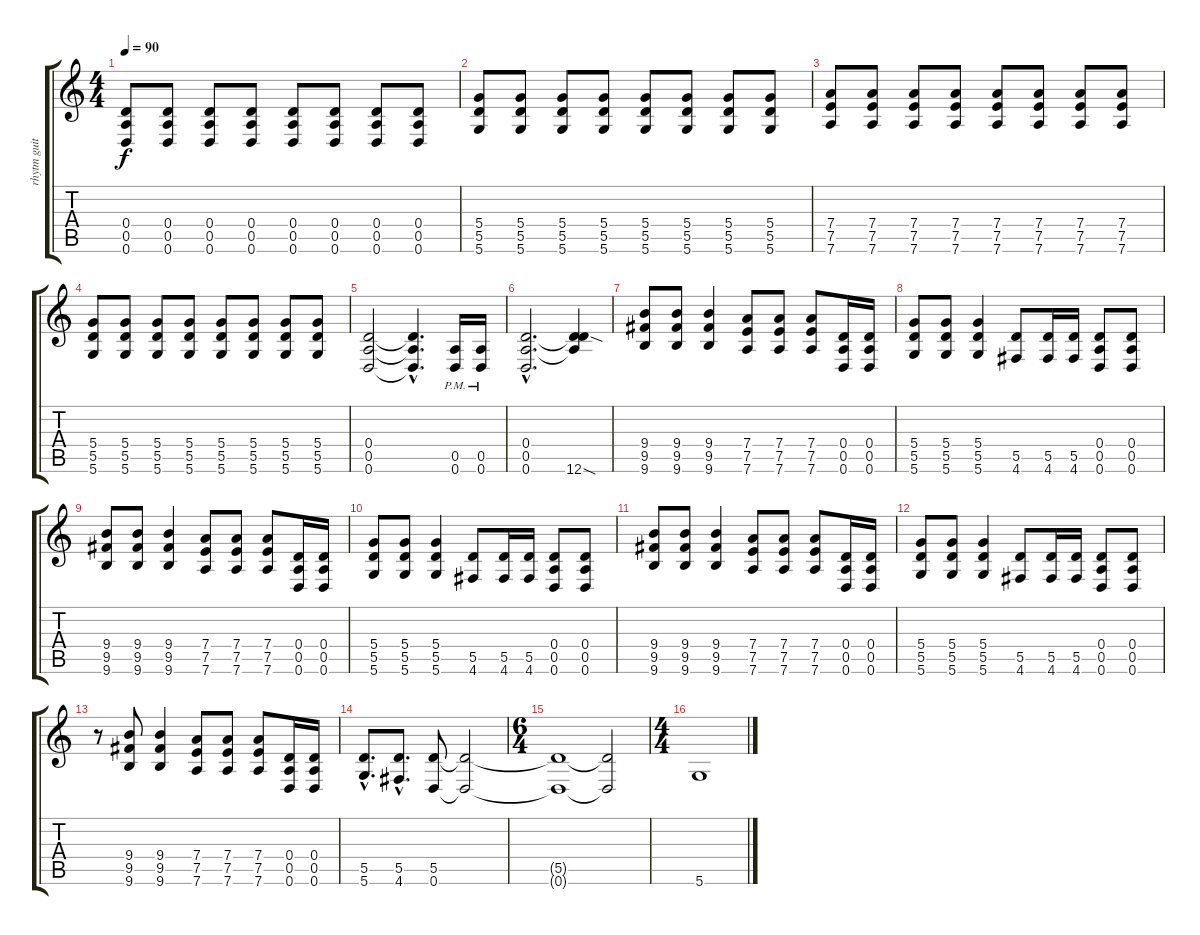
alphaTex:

\track ("rhytm guitar - ryan" "rhytm guit") {instrument overdrivenguitar}
\staff {score tabs}
\tuning (E4 B3 G3 D3 A2 D2) {hide}
\ts (4 4)
\tempo 90
\clef g2
\ks c
(0.4 0.5 0.6).8{dy f} (0.4 0.5 0.6).8 (0.4 0.5 0.6).8 (0.4 0.5 0.6).8 (0.4 0.5 0.6).8 (0.4 0.5 0.6).8 (0.4 0.5 0.6).8 (0.4 0.5 0.6).8 |
(5.4 5.5 5.6).8 (5.4 5.5 5.6).8 (5.4 5.5 5.6).8 (5.4 5.5 5.6).8 (5.4 5.5 5.6).8 (5.4 5.5 5.6).8 (5.4 5.5 5.6).8 (5.4 5.5 5.6).8 |
(7.4 7.5 7.6).8 (7.4 7.5 7.6).8 (7.4 7.5 7.6).8 (7.4 7.5 7.6).8 (7.4 7.5 7.6).8 (7.4 7.5 7.6).8 (7.4 7.5 7.6).8 (7.4 7.5 7.6).8 |
(5.4 5.5 5.6).8 (5.4 5.5 5.6).8 (5.4 5.5 5.6).8 (5.4 5.5 5.6).8 (5.4 5.5 5.6).8 (5.4 5.5 5.6).8 (5.4 5.5 5.6).8 (5.4 5.5 5.6).8 |
(0.4 0.5 0.6).2 (0.4{hac t} 0.5{hac t} 0.6{hac t}).4{d} (0.5{pm} 0.6{pm}).16 (0.5{pm} 0.6{pm}).16 |
(0.4{hac} 0.5{hac} 0.6{hac}).2{d} (0.4{t} 0.5{t} 12.6{sod}).4 |
(9.4 9.5 9.6).8 (9.4 9.5 9.6).8 (9.4 9.5 9.6).4 (7.4 7.5 7.6).8 (7.4 7.5 7.6).8 (7.4 7.5 7.6).8 (0.4 0.5 0.6).16 (0.4 0.5 0.6).16 |
(5.4 5.5 5.6).8 (5.4 5.5 5.6).8 (5.4 5.5 5.6).4 (5.5 4.6).8 (5.5 4.6).16 (5.5 4.6).16 (0.4 0.5 0.6).8 (0.4 0.5 0.6).8 |
(9.4 9.5 9.6).8 (9.4 9.5 9.6).8 (9.4 9.5 9.6).4 (7.4 7.5 7.6).8 (7.4 7.5 7.6).8 (7.4 7.5 7.6).8 (0.4 0.5 0.6).16 (0.4 0.5 0.6).16 |
(5.4 5.5 5.6).8 (5.4 5.5 5.6).8 (5.4 5.5 5.6).4 (5.5 4.6).8 (5.5 4.6).16 (5.5 4.6).16 (0.4 0.5 0.6).8 (0.4 0.5 0.6).8 |
(9.4 9.5 9.6).8 (9.4 9.5 9.6).8 (9.4 9.5 9.6).4 (7.4 7.5 7.6).8 (7.4 7.5 7.6).8 (7.4 7.5 7.6).8 (0.4 0.5 0.6).16 (0.4 0.5 0.6).16 |
(5.4 5.5 5.6).8 (5.4 5.5 5.6).8 (5.4 5.5 5.6).4 (5.5 4.6).8 (5.5 4.6).16 (5.5 4.6).16 (0.4 0.5 0.6).8 (0.4 0.5 0.6).8 |
r.8 (9.4 9.5 9.6).8 (9.4 9.5 9.6).4 (7.4 7.5 7.6).8 (7.4 7.5 7.6).8 (7.4 7.5 7.6).8 (0.4 0.5 0.6).16 (0.4 0.5 0.6).16 |
(5.5{hac} 5.6{hac}).8{d} (5.5{hac} 4.6{hac}).8{d} (5.5 0.6).8 (5.5{t} 0.6{t}).2 |
\ts (6 4)
(5.5{t} 0.6{t}).1 (5.5{t} 0.6{t}).2 |
\ts (4 4)
5.6.1
